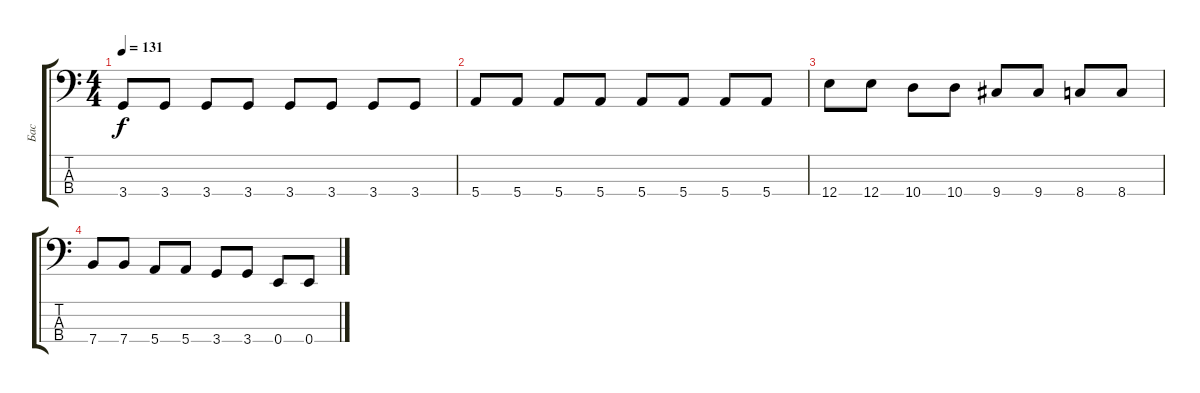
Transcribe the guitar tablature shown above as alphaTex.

\track ("Бас" "Бас") {instrument slapbass2}
\staff {score tabs}
\tuning (G2 D2 A1 E1) {hide}
\ts (4 4)
\tempo 131
\clef f4
\ks c
3.4.8{dy f} 3.4.8 3.4.8 3.4.8 3.4.8 3.4.8 3.4.8 3.4.8 |
5.4.8 5.4.8 5.4.8 5.4.8 5.4.8 5.4.8 5.4.8 5.4.8 |
12.4.8 12.4.8 10.4.8 10.4.8 9.4.8 9.4.8 8.4.8 8.4.8 |
7.4.8 7.4.8 5.4.8 5.4.8 3.4.8 3.4.8 0.4.8 0.4.8
